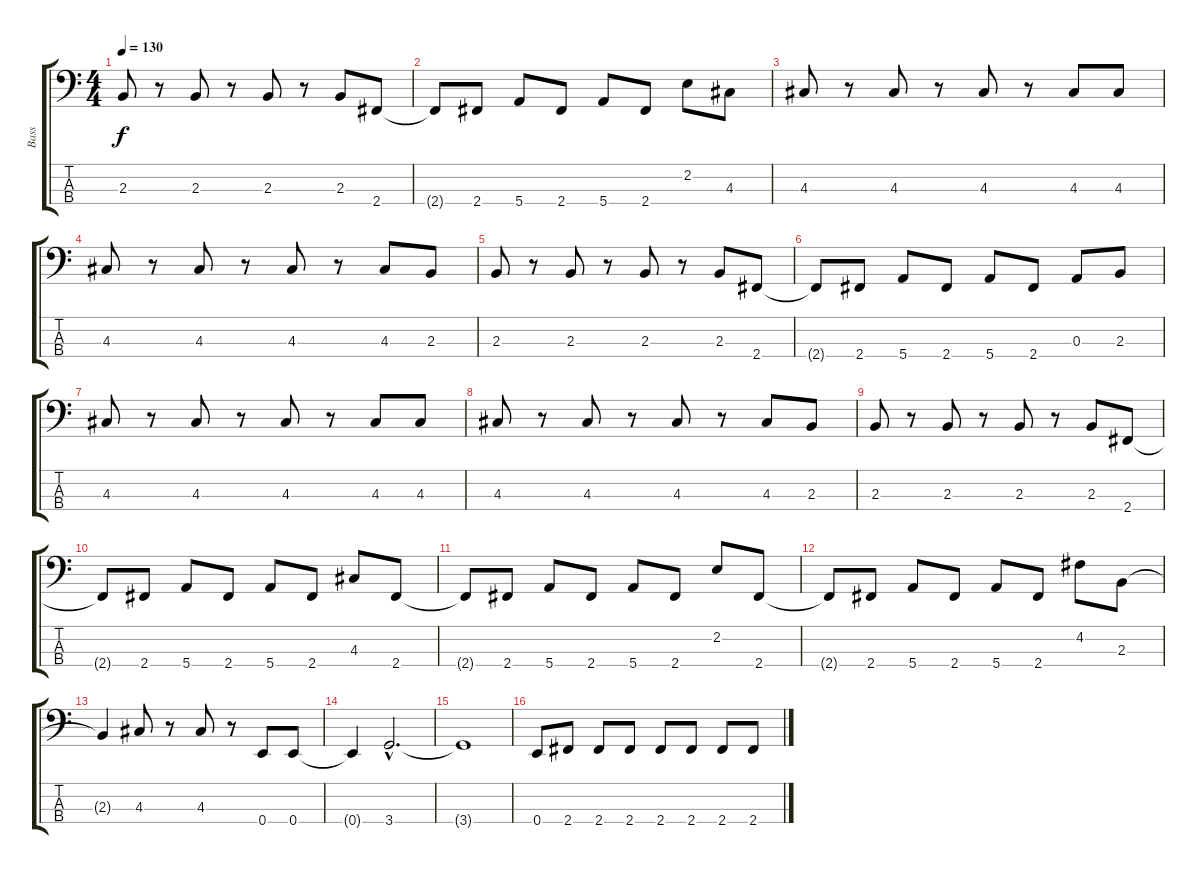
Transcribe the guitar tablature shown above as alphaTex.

\track ("Bass" "Bass") {instrument electricbasspick}
\staff {score tabs}
\tuning (G2 D2 A1 E1) {hide}
\ts (4 4)
\tempo 130
\clef f4
\ks c
2.3.8{dy f} r.8 2.3.8 r.8 2.3.8 r.8 2.3.8 2.4.8 |
2.4{t}.8 2.4.8 5.4.8 2.4.8 5.4.8 2.4.8 2.2.8 4.3.8 |
4.3.8 r.8 4.3.8 r.8 4.3.8 r.8 4.3.8 4.3.8 |
4.3.8 r.8 4.3.8 r.8 4.3.8 r.8 4.3.8 2.3.8 |
2.3.8 r.8 2.3.8 r.8 2.3.8 r.8 2.3.8 2.4.8 |
2.4{t}.8 2.4.8 5.4.8 2.4.8 5.4.8 2.4.8 0.3.8 2.3.8 |
4.3.8 r.8 4.3.8 r.8 4.3.8 r.8 4.3.8 4.3.8 |
4.3.8 r.8 4.3.8 r.8 4.3.8 r.8 4.3.8 2.3.8 |
2.3.8 r.8 2.3.8 r.8 2.3.8 r.8 2.3.8 2.4.8 |
2.4{t}.8 2.4.8 5.4.8 2.4.8 5.4.8 2.4.8 4.3.8 2.4.8 |
2.4{t}.8 2.4.8 5.4.8 2.4.8 5.4.8 2.4.8 2.2.8 2.4.8 |
2.4{t}.8 2.4.8 5.4.8 2.4.8 5.4.8 2.4.8 4.2.8 2.3.8 |
2.3{t}.4 4.3.8 r.8 4.3.8 r.8 0.4.8 0.4.8 |
0.4{t}.4 3.4{hac}.2{d} |
3.4{t}.1 |
0.4.8 2.4.8 2.4.8 2.4.8 2.4.8 2.4.8 2.4.8 2.4.8
